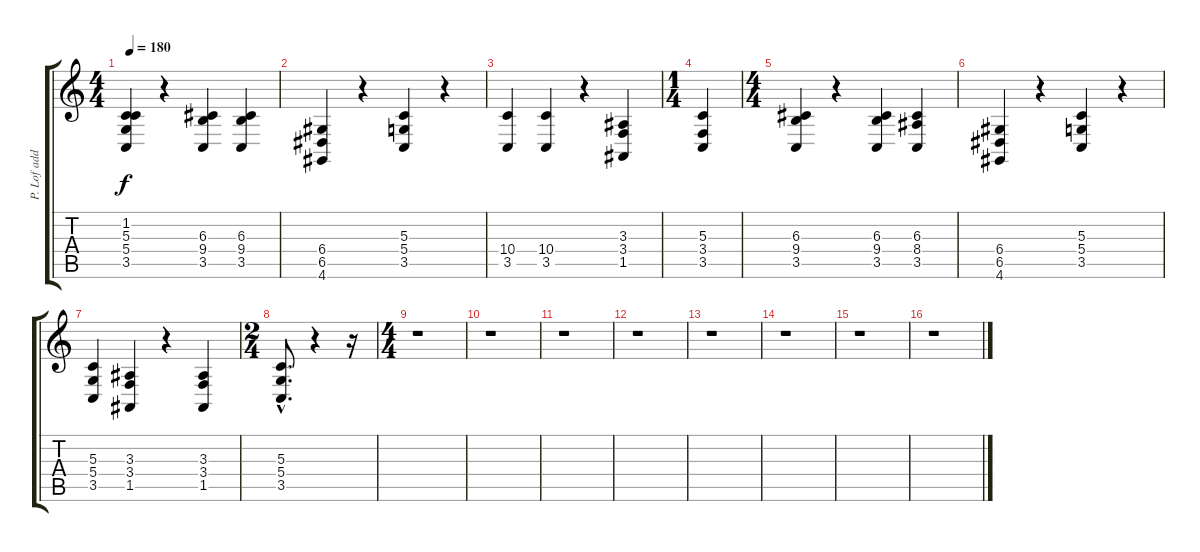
\track ("P. Lof addition" "P. Lof add") {instrument stringensemble1}
\staff {score tabs}
\tuning (E4 B3 G3 D3 A2 E2) {hide}
\ts (4 4)
\tempo 180
\clef g2
\ks c
(1.2 5.3 5.4 3.5).4{dy f instrument stringensemble1} r.4 (6.3 9.4 3.5).4 (6.3 9.4 3.5).4 |
(6.4 6.5 4.6).4 r.4 (5.3 5.4 3.5).4 r.4 |
(10.4 3.5).4 (10.4 3.5).4 r.4 (3.3 3.4 1.5).4 |
\ts (1 4)
(5.3 3.4 3.5).4 |
\ts (4 4)
(6.3 9.4 3.5).4 r.4 (6.3 9.4 3.5).4 (6.3 8.4 3.5).4 |
(6.4 6.5 4.6).4 r.4 (5.3 5.4 3.5).4 r.4 |
(5.3 5.4 3.5).4 (3.3 3.4 1.5).4 r.4 (3.3 3.4 1.5).4 |
\ts (2 4)
(5.3{hac} 5.4{hac} 3.5{hac}).8{d} r.4 r.16 |
\ts (4 4)
r.1 |
r.1 |
r.1 |
r.1 |
r.1 |
r.1 |
r.1 |
r.1
